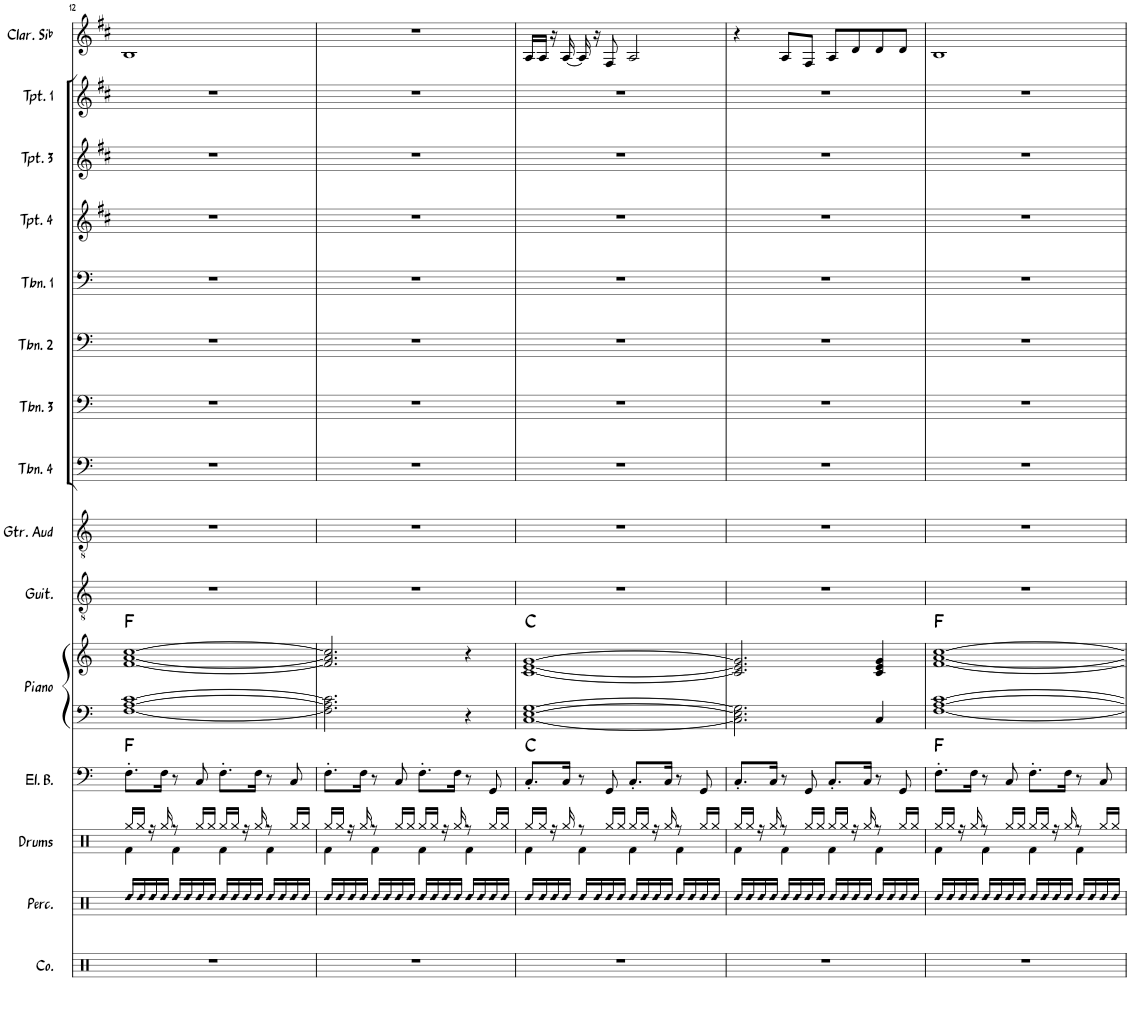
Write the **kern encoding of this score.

**kern	**kern	**kern	**kern	**harte	**kern	**kern	**harte	**kern	**kern	**kern	**kern	**kern	**kern	**kern	**kern	**kern	**kern
*part15	*part14	*part13	*part12	*part12	*part11	*part11	*part11	*part10	*part9	*part8	*part7	*part6	*part5	*part4	*part3	*part2	*part1
*staff16	*staff15	*staff14	*staff13	*	*staff12	*staff11	*	*staff10	*staff9	*staff8	*staff7	*staff6	*staff5	*staff4	*staff3	*staff2	*staff1
*I"Congas	*I"Percussion	*I"Drums	*I"Electric Bass	*	*I"Piano	*	*	*I"Guitar	*I"Guitar Audio	*I"Trombone 4	*I"Trombone 3	*I"Trombone 2	*I"Trombone 1	*I"Trumpet 4	*I"Trumpet 3	*I"Trumpet 1	*I"Clarinette en Sib
*I'Co.	*I'Perc.	*I'Drums	*I'El. B.	*	*I'Piano	*	*	*I'Guit.	*I'Gtr. Aud	*I'Tbn. 4	*I'Tbn. 3	*I'Tbn. 2	*I'Tbn. 1	*I'Tpt. 4	*I'Tpt. 3	*I'Tpt. 1	*I'Clar. Sib
!!LO:PB:g=z
*clefX	*clefX	*clefX	*clefF4	*	*clefF4	*clefG2	*	*clefGv2	*clefGv2	*clefF4	*clefF4	*clefF4	*clefF4	*clefG2	*clefG2	*clefG2	*clefG2
*	*	*	*Trd7c12	*	*	*	*	*	*	*	*	*	*	*Trd1c2	*Trd1c2	*Trd1c2	*Trd1c2
*k[]	*k[]	*k[]	*k[]	*	*k[]	*k[]	*	*k[]	*k[]	*k[]	*k[]	*k[]	*k[]	*k[f#c#]	*k[f#c#]	*k[f#c#]	*k[f#c#]
*M4/4	*M4/4	*M4/4	*M4/4	*	*M4/4	*M4/4	*	*M4/4	*M4/4	*M4/4	*M4/4	*M4/4	*M4/4	*M4/4	*M4/4	*M4/4	*M4/4
=12	=12	=12	=12	=12	=12	=12	=12	=12	=12	=12	=12	=12	=12	=12	=12	=12	=12
!	!LO:N:head=diamond	!	!	!	!	!	!	!	!	!	!	!	!	!	!	!	!
*	*	*^	*	*	*	*	*	*	*	*	*	*	*	*	*	*	*
1r	16Rdd/LL	16Rgg/LL	4Rf\	8.F'\L	F:maj	[1F [1A [1c	[1f [1a [1cc	F:maj	1r	1r	1r	1r	1r	1r	1r	1r	1r	1B
!	!LO:N:head=diamond	!	!	!	!	!	!	!	!	!	!	!	!	!	!	!	!	!
.	16Rdd/	16Rgg/JJ	.	.	.	.	.	.	.	.	.	.	.	.	.	.	.	.
!	!LO:N:head=diamond	!	!	!	!	!	!	!	!	!	!	!	!	!	!	!	!	!
.	16Rdd/	16r	.	.	.	.	.	.	.	.	.	.	.	.	.	.	.	.
!	!LO:N:head=diamond	!	!	!	!	!	!	!	!	!	!	!	!	!	!	!	!	!
.	16Rdd/JJ	16Rgg/	.	16F\Jk	.	.	.	.	.	.	.	.	.	.	.	.	.	.
!	!LO:N:head=diamond	!	!	!	!	!	!	!	!	!	!	!	!	!	!	!	!	!
.	16Rdd/LL	8r	4Rf\	8r	.	.	.	.	.	.	.	.	.	.	.	.	.	.
!	!LO:N:head=diamond	!	!	!	!	!	!	!	!	!	!	!	!	!	!	!	!	!
.	16Rdd/	.	.	.	.	.	.	.	.	.	.	.	.	.	.	.	.	.
!	!LO:N:head=diamond	!	!	!	!	!	!	!	!	!	!	!	!	!	!	!	!	!
.	16Rdd/	16Rgg/LL	.	8C/	.	.	.	.	.	.	.	.	.	.	.	.	.	.
!	!LO:N:head=diamond	!	!	!	!	!	!	!	!	!	!	!	!	!	!	!	!	!
.	16Rdd/JJ	16Rgg/JJ	.	.	.	.	.	.	.	.	.	.	.	.	.	.	.	.
!	!LO:N:head=diamond	!	!	!	!	!	!	!	!	!	!	!	!	!	!	!	!	!
.	16Rdd/LL	16Rgg/LL	4Rf\	8.F'\L	.	.	.	.	.	.	.	.	.	.	.	.	.	.
!	!LO:N:head=diamond	!	!	!	!	!	!	!	!	!	!	!	!	!	!	!	!	!
.	16Rdd/	16Rgg/JJ	.	.	.	.	.	.	.	.	.	.	.	.	.	.	.	.
!	!LO:N:head=diamond	!	!	!	!	!	!	!	!	!	!	!	!	!	!	!	!	!
.	16Rdd/	16r	.	.	.	.	.	.	.	.	.	.	.	.	.	.	.	.
!	!LO:N:head=diamond	!	!	!	!	!	!	!	!	!	!	!	!	!	!	!	!	!
.	16Rdd/JJ	16Rgg/	.	16F\Jk	.	.	.	.	.	.	.	.	.	.	.	.	.	.
!	!LO:N:head=diamond	!	!	!	!	!	!	!	!	!	!	!	!	!	!	!	!	!
.	16Rdd/LL	8r	4Rf\	8r	.	.	.	.	.	.	.	.	.	.	.	.	.	.
!	!LO:N:head=diamond	!	!	!	!	!	!	!	!	!	!	!	!	!	!	!	!	!
.	16Rdd/	.	.	.	.	.	.	.	.	.	.	.	.	.	.	.	.	.
!	!LO:N:head=diamond	!	!	!	!	!	!	!	!	!	!	!	!	!	!	!	!	!
.	16Rdd/	16Rgg/LL	.	8C/	.	.	.	.	.	.	.	.	.	.	.	.	.	.
!	!LO:N:head=diamond	!	!	!	!	!	!	!	!	!	!	!	!	!	!	!	!	!
.	16Rdd/JJ	16Rgg/JJ	.	.	.	.	.	.	.	.	.	.	.	.	.	.	.	.
=13	=13	=13	=13	=13	=13	=13	=13	=13	=13	=13	=13	=13	=13	=13	=13	=13	=13	=13
!	!LO:N:head=diamond	!	!	!	!	!	!	!	!	!	!	!	!	!	!	!	!	!
1r	16Rdd/LL	16Rgg/LL	4Rf\	8.F'\L	.	2.F\] 2.A\] 2.c\]	2.f/] 2.a/] 2.cc/]	.	1r	1r	1r	1r	1r	1r	1r	1r	1r	1r
!	!LO:N:head=diamond	!	!	!	!	!	!	!	!	!	!	!	!	!	!	!	!	!
.	16Rdd/	16Rgg/JJ	.	.	.	.	.	.	.	.	.	.	.	.	.	.	.	.
!	!LO:N:head=diamond	!	!	!	!	!	!	!	!	!	!	!	!	!	!	!	!	!
.	16Rdd/	16r	.	.	.	.	.	.	.	.	.	.	.	.	.	.	.	.
!	!LO:N:head=diamond	!	!	!	!	!	!	!	!	!	!	!	!	!	!	!	!	!
.	16Rdd/JJ	16Rgg/	.	16F\Jk	.	.	.	.	.	.	.	.	.	.	.	.	.	.
!	!LO:N:head=diamond	!	!	!	!	!	!	!	!	!	!	!	!	!	!	!	!	!
.	16Rdd/LL	8r	4Rf\	8r	.	.	.	.	.	.	.	.	.	.	.	.	.	.
!	!LO:N:head=diamond	!	!	!	!	!	!	!	!	!	!	!	!	!	!	!	!	!
.	16Rdd/	.	.	.	.	.	.	.	.	.	.	.	.	.	.	.	.	.
!	!LO:N:head=diamond	!	!	!	!	!	!	!	!	!	!	!	!	!	!	!	!	!
.	16Rdd/	16Rgg/LL	.	8C/	.	.	.	.	.	.	.	.	.	.	.	.	.	.
!	!LO:N:head=diamond	!	!	!	!	!	!	!	!	!	!	!	!	!	!	!	!	!
.	16Rdd/JJ	16Rgg/JJ	.	.	.	.	.	.	.	.	.	.	.	.	.	.	.	.
!	!LO:N:head=diamond	!	!	!	!	!	!	!	!	!	!	!	!	!	!	!	!	!
.	16Rdd/LL	16Rgg/LL	4Rf\	8.F'\L	.	.	.	.	.	.	.	.	.	.	.	.	.	.
!	!LO:N:head=diamond	!	!	!	!	!	!	!	!	!	!	!	!	!	!	!	!	!
.	16Rdd/	16Rgg/JJ	.	.	.	.	.	.	.	.	.	.	.	.	.	.	.	.
!	!LO:N:head=diamond	!	!	!	!	!	!	!	!	!	!	!	!	!	!	!	!	!
.	16Rdd/	16r	.	.	.	.	.	.	.	.	.	.	.	.	.	.	.	.
!	!LO:N:head=diamond	!	!	!	!	!	!	!	!	!	!	!	!	!	!	!	!	!
.	16Rdd/JJ	16Rgg/	.	16F\Jk	.	.	.	.	.	.	.	.	.	.	.	.	.	.
!	!LO:N:head=diamond	!	!	!	!	!	!	!	!	!	!	!	!	!	!	!	!	!
.	16Rdd/LL	8r	4Rf\	8r	.	4r	4r	.	.	.	.	.	.	.	.	.	.	.
!	!LO:N:head=diamond	!	!	!	!	!	!	!	!	!	!	!	!	!	!	!	!	!
.	16Rdd/	.	.	.	.	.	.	.	.	.	.	.	.	.	.	.	.	.
!	!LO:N:head=diamond	!	!	!	!	!	!	!	!	!	!	!	!	!	!	!	!	!
.	16Rdd/	16Rgg/LL	.	8GG/	.	.	.	.	.	.	.	.	.	.	.	.	.	.
!	!LO:N:head=diamond	!	!	!	!	!	!	!	!	!	!	!	!	!	!	!	!	!
.	16Rdd/JJ	16Rgg/JJ	.	.	.	.	.	.	.	.	.	.	.	.	.	.	.	.
=14	=14	=14	=14	=14	=14	=14	=14	=14	=14	=14	=14	=14	=14	=14	=14	=14	=14	=14
!	!LO:N:head=diamond	!	!	!	!	!	!	!	!	!	!	!	!	!	!	!	!	!
1r	16Rdd/LL	16Rgg/LL	4Rf\	8.C'/L	C:maj	[1C [1E [1G	[1c [1e [1g	C:maj	1r	1r	1r	1r	1r	1r	1r	1r	1r	16A/LL
!	!LO:N:head=diamond	!	!	!	!	!	!	!	!	!	!	!	!	!	!	!	!	!
.	16Rdd/	16Rgg/JJ	.	.	.	.	.	.	.	.	.	.	.	.	.	.	.	16A/JJ
!	!LO:N:head=diamond	!	!	!	!	!	!	!	!	!	!	!	!	!	!	!	!	!
.	16Rdd/	16r	.	.	.	.	.	.	.	.	.	.	.	.	.	.	.	16r
!	!LO:N:head=diamond	!	!	!	!	!	!	!	!	!	!	!	!	!	!	!	!	!
.	16Rdd/JJ	16Rgg/	.	16C/Jk	.	.	.	.	.	.	.	.	.	.	.	.	.	[16A/
!	!LO:N:head=diamond	!	!	!	!	!	!	!	!	!	!	!	!	!	!	!	!	!
.	16Rdd/LL	8r	4Rf\	8r	.	.	.	.	.	.	.	.	.	.	.	.	.	16A/]
!	!LO:N:head=diamond	!	!	!	!	!	!	!	!	!	!	!	!	!	!	!	!	!
.	16Rdd/	.	.	.	.	.	.	.	.	.	.	.	.	.	.	.	.	16r
!	!LO:N:head=diamond	!	!	!	!	!	!	!	!	!	!	!	!	!	!	!	!	!
.	16Rdd/	16Rgg/LL	.	8GG/	.	.	.	.	.	.	.	.	.	.	.	.	.	8F#/
!	!LO:N:head=diamond	!	!	!	!	!	!	!	!	!	!	!	!	!	!	!	!	!
.	16Rdd/JJ	16Rgg/JJ	.	.	.	.	.	.	.	.	.	.	.	.	.	.	.	.
!	!LO:N:head=diamond	!	!	!	!	!	!	!	!	!	!	!	!	!	!	!	!	!
.	16Rdd/LL	16Rgg/LL	4Rf\	8.C'/L	.	.	.	.	.	.	.	.	.	.	.	.	.	2A/
!	!LO:N:head=diamond	!	!	!	!	!	!	!	!	!	!	!	!	!	!	!	!	!
.	16Rdd/	16Rgg/JJ	.	.	.	.	.	.	.	.	.	.	.	.	.	.	.	.
!	!LO:N:head=diamond	!	!	!	!	!	!	!	!	!	!	!	!	!	!	!	!	!
.	16Rdd/	16r	.	.	.	.	.	.	.	.	.	.	.	.	.	.	.	.
!	!LO:N:head=diamond	!	!	!	!	!	!	!	!	!	!	!	!	!	!	!	!	!
.	16Rdd/JJ	16Rgg/	.	16C/Jk	.	.	.	.	.	.	.	.	.	.	.	.	.	.
!	!LO:N:head=diamond	!	!	!	!	!	!	!	!	!	!	!	!	!	!	!	!	!
.	16Rdd/LL	8r	4Rf\	8r	.	.	.	.	.	.	.	.	.	.	.	.	.	.
!	!LO:N:head=diamond	!	!	!	!	!	!	!	!	!	!	!	!	!	!	!	!	!
.	16Rdd/	.	.	.	.	.	.	.	.	.	.	.	.	.	.	.	.	.
!	!LO:N:head=diamond	!	!	!	!	!	!	!	!	!	!	!	!	!	!	!	!	!
.	16Rdd/	16Rgg/LL	.	8GG/	.	.	.	.	.	.	.	.	.	.	.	.	.	.
!	!LO:N:head=diamond	!	!	!	!	!	!	!	!	!	!	!	!	!	!	!	!	!
.	16Rdd/JJ	16Rgg/JJ	.	.	.	.	.	.	.	.	.	.	.	.	.	.	.	.
=15	=15	=15	=15	=15	=15	=15	=15	=15	=15	=15	=15	=15	=15	=15	=15	=15	=15	=15
!	!LO:N:head=diamond	!	!	!	!	!	!	!	!	!	!	!	!	!	!	!	!	!
1r	16Rdd/LL	16Rgg/LL	4Rf\	8.C'/L	.	2.C\] 2.E\] 2.G\]	2.c/] 2.e/] 2.g/]	.	1r	1r	1r	1r	1r	1r	1r	1r	1r	4r
!	!LO:N:head=diamond	!	!	!	!	!	!	!	!	!	!	!	!	!	!	!	!	!
.	16Rdd/	16Rgg/JJ	.	.	.	.	.	.	.	.	.	.	.	.	.	.	.	.
!	!LO:N:head=diamond	!	!	!	!	!	!	!	!	!	!	!	!	!	!	!	!	!
.	16Rdd/	16r	.	.	.	.	.	.	.	.	.	.	.	.	.	.	.	.
!	!LO:N:head=diamond	!	!	!	!	!	!	!	!	!	!	!	!	!	!	!	!	!
.	16Rdd/JJ	16Rgg/	.	16C/Jk	.	.	.	.	.	.	.	.	.	.	.	.	.	.
!	!LO:N:head=diamond	!	!	!	!	!	!	!	!	!	!	!	!	!	!	!	!	!
.	16Rdd/LL	8r	4Rf\	8r	.	.	.	.	.	.	.	.	.	.	.	.	.	8A/L
!	!LO:N:head=diamond	!	!	!	!	!	!	!	!	!	!	!	!	!	!	!	!	!
.	16Rdd/	.	.	.	.	.	.	.	.	.	.	.	.	.	.	.	.	.
!	!LO:N:head=diamond	!	!	!	!	!	!	!	!	!	!	!	!	!	!	!	!	!
.	16Rdd/	16Rgg/LL	.	8GG/	.	.	.	.	.	.	.	.	.	.	.	.	.	8F#/J
!	!LO:N:head=diamond	!	!	!	!	!	!	!	!	!	!	!	!	!	!	!	!	!
.	16Rdd/JJ	16Rgg/JJ	.	.	.	.	.	.	.	.	.	.	.	.	.	.	.	.
!	!LO:N:head=diamond	!	!	!	!	!	!	!	!	!	!	!	!	!	!	!	!	!
.	16Rdd/LL	16Rgg/LL	4Rf\	8.C'/L	.	.	.	.	.	.	.	.	.	.	.	.	.	8A/L
!	!LO:N:head=diamond	!	!	!	!	!	!	!	!	!	!	!	!	!	!	!	!	!
.	16Rdd/	16Rgg/JJ	.	.	.	.	.	.	.	.	.	.	.	.	.	.	.	.
!	!LO:N:head=diamond	!	!	!	!	!	!	!	!	!	!	!	!	!	!	!	!	!
.	16Rdd/	16r	.	.	.	.	.	.	.	.	.	.	.	.	.	.	.	8d/
!	!LO:N:head=diamond	!	!	!	!	!	!	!	!	!	!	!	!	!	!	!	!	!
.	16Rdd/JJ	16Rgg/	.	16C/Jk	.	.	.	.	.	.	.	.	.	.	.	.	.	.
!	!LO:N:head=diamond	!	!	!	!	!	!	!	!	!	!	!	!	!	!	!	!	!
.	16Rdd/LL	8r	4Rf\	8r	.	4C/	4c/ 4e/ 4g/	.	.	.	.	.	.	.	.	.	.	8d/
!	!LO:N:head=diamond	!	!	!	!	!	!	!	!	!	!	!	!	!	!	!	!	!
.	16Rdd/	.	.	.	.	.	.	.	.	.	.	.	.	.	.	.	.	.
!	!LO:N:head=diamond	!	!	!	!	!	!	!	!	!	!	!	!	!	!	!	!	!
.	16Rdd/	16Rgg/LL	.	8GG/	.	.	.	.	.	.	.	.	.	.	.	.	.	8d/J
!	!LO:N:head=diamond	!	!	!	!	!	!	!	!	!	!	!	!	!	!	!	!	!
.	16Rdd/JJ	16Rgg/JJ	.	.	.	.	.	.	.	.	.	.	.	.	.	.	.	.
=16	=16	=16	=16	=16	=16	=16	=16	=16	=16	=16	=16	=16	=16	=16	=16	=16	=16	=16
!	!LO:N:head=diamond	!	!	!	!	!	!	!	!	!	!	!	!	!	!	!	!	!
1r	16Rdd/LL	16Rgg/LL	4Rf\	8.F'\L	F:maj	[1F [1A [1c	[1f [1a [1cc	F:maj	1r	1r	1r	1r	1r	1r	1r	1r	1r	1B
!	!LO:N:head=diamond	!	!	!	!	!	!	!	!	!	!	!	!	!	!	!	!	!
.	16Rdd/	16Rgg/JJ	.	.	.	.	.	.	.	.	.	.	.	.	.	.	.	.
!	!LO:N:head=diamond	!	!	!	!	!	!	!	!	!	!	!	!	!	!	!	!	!
.	16Rdd/	16r	.	.	.	.	.	.	.	.	.	.	.	.	.	.	.	.
!	!LO:N:head=diamond	!	!	!	!	!	!	!	!	!	!	!	!	!	!	!	!	!
.	16Rdd/JJ	16Rgg/	.	16F\Jk	.	.	.	.	.	.	.	.	.	.	.	.	.	.
!	!LO:N:head=diamond	!	!	!	!	!	!	!	!	!	!	!	!	!	!	!	!	!
.	16Rdd/LL	8r	4Rf\	8r	.	.	.	.	.	.	.	.	.	.	.	.	.	.
!	!LO:N:head=diamond	!	!	!	!	!	!	!	!	!	!	!	!	!	!	!	!	!
.	16Rdd/	.	.	.	.	.	.	.	.	.	.	.	.	.	.	.	.	.
!	!LO:N:head=diamond	!	!	!	!	!	!	!	!	!	!	!	!	!	!	!	!	!
.	16Rdd/	16Rgg/LL	.	8C/	.	.	.	.	.	.	.	.	.	.	.	.	.	.
!	!LO:N:head=diamond	!	!	!	!	!	!	!	!	!	!	!	!	!	!	!	!	!
.	16Rdd/JJ	16Rgg/JJ	.	.	.	.	.	.	.	.	.	.	.	.	.	.	.	.
!	!LO:N:head=diamond	!	!	!	!	!	!	!	!	!	!	!	!	!	!	!	!	!
.	16Rdd/LL	16Rgg/LL	4Rf\	8.F'\L	.	.	.	.	.	.	.	.	.	.	.	.	.	.
!	!LO:N:head=diamond	!	!	!	!	!	!	!	!	!	!	!	!	!	!	!	!	!
.	16Rdd/	16Rgg/JJ	.	.	.	.	.	.	.	.	.	.	.	.	.	.	.	.
!	!LO:N:head=diamond	!	!	!	!	!	!	!	!	!	!	!	!	!	!	!	!	!
.	16Rdd/	16r	.	.	.	.	.	.	.	.	.	.	.	.	.	.	.	.
!	!LO:N:head=diamond	!	!	!	!	!	!	!	!	!	!	!	!	!	!	!	!	!
.	16Rdd/JJ	16Rgg/	.	16F\Jk	.	.	.	.	.	.	.	.	.	.	.	.	.	.
!	!LO:N:head=diamond	!	!	!	!	!	!	!	!	!	!	!	!	!	!	!	!	!
.	16Rdd/LL	8r	4Rf\	8r	.	.	.	.	.	.	.	.	.	.	.	.	.	.
!	!LO:N:head=diamond	!	!	!	!	!	!	!	!	!	!	!	!	!	!	!	!	!
.	16Rdd/	.	.	.	.	.	.	.	.	.	.	.	.	.	.	.	.	.
!	!LO:N:head=diamond	!	!	!	!	!	!	!	!	!	!	!	!	!	!	!	!	!
.	16Rdd/	16Rgg/LL	.	8C/	.	.	.	.	.	.	.	.	.	.	.	.	.	.
!	!LO:N:head=diamond	!	!	!	!	!	!	!	!	!	!	!	!	!	!	!	!	!
.	16Rdd/JJ	16Rgg/JJ	.	.	.	.	.	.	.	.	.	.	.	.	.	.	.	.
*	*	*v	*v	*	*	*	*	*	*	*	*	*	*	*	*	*	*	*
=	=	=	=	=	=	=	=	=	=	=	=	=	=	=	=	=	=
*-	*-	*-	*-	*-	*-	*-	*-	*-	*-	*-	*-	*-	*-	*-	*-	*-	*-
